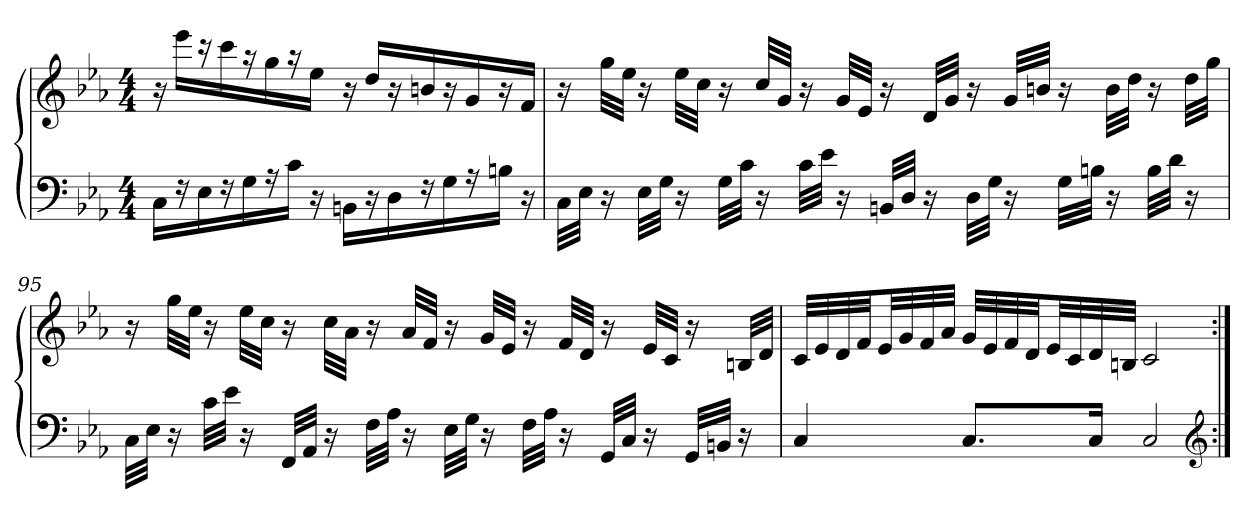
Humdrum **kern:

**kern	**kern
*part1	*part1
*staff2	*staff1
*clefF4	*clefG2
*k[b-e-a-]	*k[b-e-a-]
*c:	*c:
*M4/4	*M4/4
=	=
16CLL	16r
16r	16eee-LL
16E-	16r
16r	16ccc
16G	16r
16r	16gg
16cJJ	16r
16r	16ee-JJ
16BBnLL	16r
16r	16ddLL
16D	16r
16r	16bn
16G	16r
16r	16g
16BnJJ	16r
16r	16fJJ
=94	=94
32CLLL	16r
32E-JJJ	.
16r	32ggLLL
.	32ee-JJJ
32E-LLL	16r
32GJJJ	.
16r	32ee-LLL
.	32ccJJJ
32GLLL	16r
32cJJJ	.
16r	32ccLLL
.	32gJJJ
32cLLL	16r
32e-JJJ	.
16r	32gLLL
.	32e-JJJ
32BBnLLL	16r
32DJJJ	.
16r	32dLLL
.	32gJJJ
32DLLL	16r
32GJJJ	.
16r	32gLLL
.	32bnJJJ
32GLLL	16r
32BnJJJ	.
16r	32bLLL
.	32ddJJJ
32BLLL	16r
32dJJJ	.
16r	32ddLLL
.	32ggJJJ
=95	=95
32CLLL	16r
32E-JJJ	.
16r	32ggLLL
.	32ee-JJJ
32cLLL	16r
32e-JJJ	.
16r	32ee-LLL
.	32ccJJJ
32FFLLL	16r
32AA-JJJ	.
16r	32ccLLL
.	32a-JJJ
32FLLL	16r
32A-JJJ	.
16r	32a-LLL
.	32fJJJ
32E-LLL	16r
32GJJJ	.
16r	32gLLL
.	32e-JJJ
32FLLL	16r
32A-JJJ	.
16r	32fLLL
.	32dJJJ
32GGLLL	16r
32CJJJ	.
16r	32e-LLL
.	32cJJJ
32GGLLL	16r
32BBnJJJ	.
16r	32BnLLL
.	32dJJJ
=96	=96
4C	32cLLL
.	32e-
.	32d
.	32fJJ
.	32e-LL
.	32g
.	32f
.	32a-JJJ
8.CL	32gLLL
.	32e-
.	32f
.	32dJJ
.	32e-LL
.	32c
16CJk	32d
.	32BnJJJ
2C	2c
*clefG2	*
=:|!	=:|!
*-	*-
